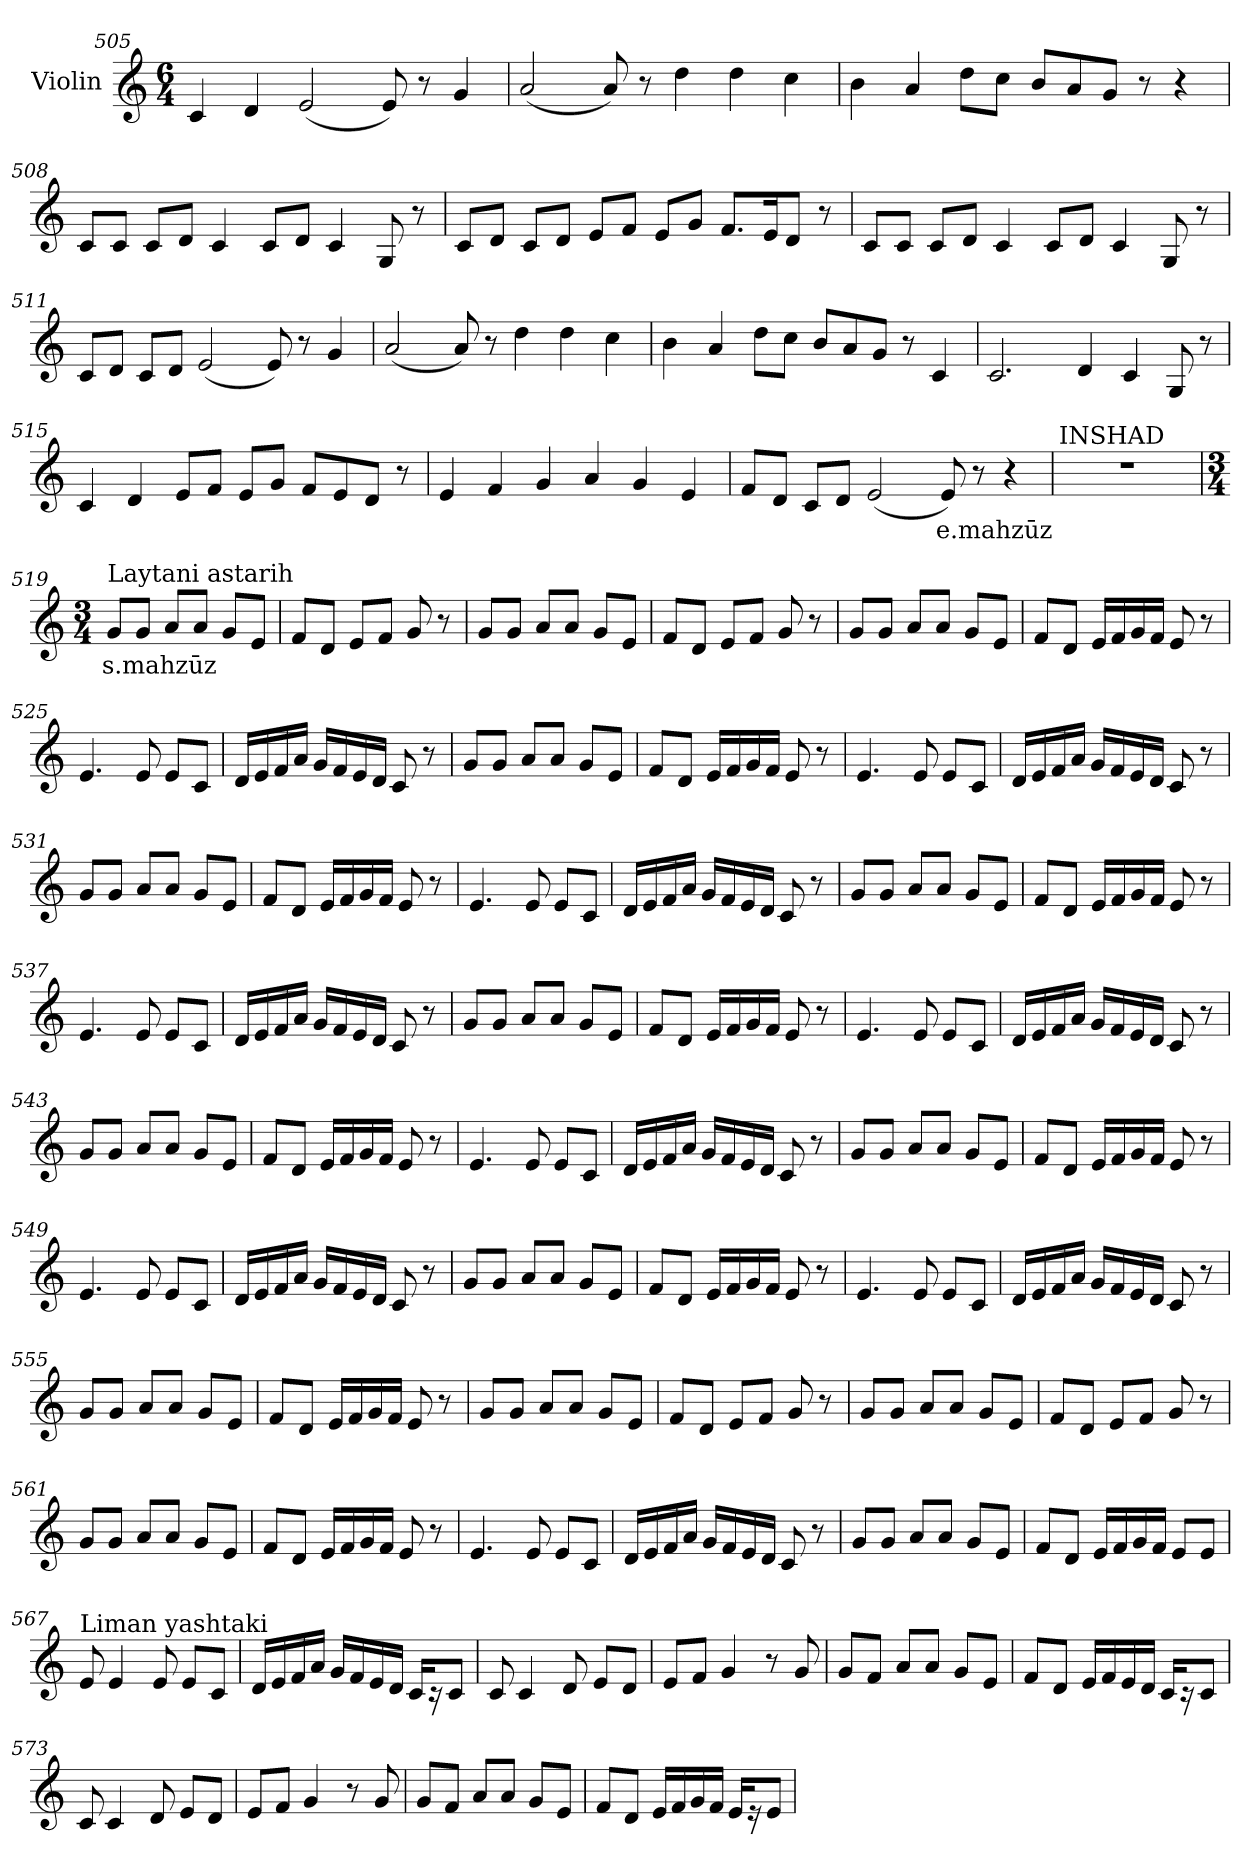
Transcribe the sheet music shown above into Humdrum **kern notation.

**kern	**text
*part1	*part1
*staff1	*staff1
*I"Violin	*
*clefG2	*
*k[]	*
*M6/4	*
=505	=505
4c/	.
4d/	.
(<2e/	.
8e/)	.
8r	.
4g/	.
=506	=506
(<2a/	.
8a/)	.
8r	.
4dd\	.
4dd\	.
4cc\	.
=507	=507
4b\	.
4a/	.
8dd\L	.
8cc\J	.
8b/L	.
8a/	.
8g/J	.
8r	.
4r	.
!!LO:LB:g=z
=508	=508
8c/L	.
8c/J	.
8c/L	.
8d/J	.
4c/	.
8c/L	.
8d/J	.
4c/	.
8G/	.
8r	.
=509	=509
8c/L	.
8d/J	.
8c/L	.
8d/J	.
8e/L	.
8f/J	.
8e/L	.
8g/J	.
8.f/L	.
16e/K	.
8d/J	.
8r	.
=510	=510
8c/L	.
8c/J	.
8c/L	.
8d/J	.
4c/	.
8c/L	.
8d/J	.
4c/	.
8G/	.
8r	.
!!LO:LB:g=z
=511	=511
8c/L	.
8d/J	.
8c/L	.
8d/J	.
(<2e/	.
8e/)	.
8r	.
4g/	.
=512	=512
(<2a/	.
8a/)	.
8r	.
4dd\	.
4dd\	.
4cc\	.
=513	=513
4b\	.
4a/	.
8dd\L	.
8cc\J	.
8b/L	.
8a/	.
8g/J	.
8r	.
4c/	.
=514	=514
2.c/	.
4d/	.
4c/	.
8G/	.
8r	.
!!LO:LB:g=z
=515	=515
4c/	.
4d/	.
8e/L	.
8f/J	.
8e/L	.
8g/J	.
8f/L	.
8e/	.
8d/J	.
8r	.
=516	=516
4e/	.
4f/	.
4g/	.
4a/	.
4g/	.
4e/	.
=517	=517
8f/L	.
8d/J	.
8c/L	.
8d/J	.
(<2e/	.
!	!LO:LY:b
8e/)	e.mahzūz
8r	.
4r	.
=518	=518
!LO:TX:a:t=INSHAD	!
1.r	.
!!LO:LB:g=z
=519	=519
*M3/4	*
*MM80	*
!LO:TX:a:t=Laytani astarih	!
!	!LO:LY:b
8g/L	s.mahzūz
8g/J	.
8a/L	.
8a/J	.
8g/L	.
8e/J	.
=520	=520
8f/L	.
8d/J	.
8e/L	.
8f/J	.
8g/	.
8r	.
=521	=521
8g/L	.
8g/J	.
8a/L	.
8a/J	.
8g/L	.
8e/J	.
=522	=522
8f/L	.
8d/J	.
8e/L	.
8f/J	.
8g/	.
8r	.
=523	=523
8g/L	.
8g/J	.
8a/L	.
8a/J	.
8g/L	.
8e/J	.
=524	=524
8f/L	.
8d/J	.
16e/LL	.
16f/	.
16g/	.
16f/JJ	.
8e/	.
8r	.
!!LO:LB:g=z
=525	=525
4.e/	.
8e/	.
8e/L	.
8c/J	.
=526	=526
16d/LL	.
16e/	.
16f/	.
16a/JJ	.
16g/LL	.
16f/	.
16e/	.
16d/JJ	.
8c/	.
8r	.
=527	=527
8g/L	.
8g/J	.
8a/L	.
8a/J	.
8g/L	.
8e/J	.
=528	=528
8f/L	.
8d/J	.
16e/LL	.
16f/	.
16g/	.
16f/JJ	.
8e/	.
8r	.
=529	=529
4.e/	.
8e/	.
8e/L	.
8c/J	.
!!LO:PB:g=z
=530	=530
16d/LL	.
16e/	.
16f/	.
16a/JJ	.
16g/LL	.
16f/	.
16e/	.
16d/JJ	.
8c/	.
8r	.
=531	=531
8g/L	.
8g/J	.
8a/L	.
8a/J	.
8g/L	.
8e/J	.
=532	=532
8f/L	.
8d/J	.
16e/LL	.
16f/	.
16g/	.
16f/JJ	.
8e/	.
8r	.
=533	=533
4.e/	.
8e/	.
8e/L	.
8c/J	.
=534	=534
16d/LL	.
16e/	.
16f/	.
16a/JJ	.
16g/LL	.
16f/	.
16e/	.
16d/JJ	.
8c/	.
8r	.
!!LO:LB:g=z
=535	=535
8g/L	.
8g/J	.
8a/L	.
8a/J	.
8g/L	.
8e/J	.
=536	=536
8f/L	.
8d/J	.
16e/LL	.
16f/	.
16g/	.
16f/JJ	.
8e/	.
8r	.
=537	=537
4.e/	.
8e/	.
8e/L	.
8c/J	.
=538	=538
16d/LL	.
16e/	.
16f/	.
16a/JJ	.
16g/LL	.
16f/	.
16e/	.
16d/JJ	.
8c/	.
8r	.
=539	=539
8g/L	.
8g/J	.
8a/L	.
8a/J	.
8g/L	.
8e/J	.
!!LO:LB:g=z
=540	=540
8f/L	.
8d/J	.
16e/LL	.
16f/	.
16g/	.
16f/JJ	.
8e/	.
8r	.
=541	=541
4.e/	.
8e/	.
8e/L	.
8c/J	.
=542	=542
16d/LL	.
16e/	.
16f/	.
16a/JJ	.
16g/LL	.
16f/	.
16e/	.
16d/JJ	.
8c/	.
8r	.
=543	=543
8g/L	.
8g/J	.
8a/L	.
8a/J	.
8g/L	.
8e/J	.
=544	=544
8f/L	.
8d/J	.
16e/LL	.
16f/	.
16g/	.
16f/JJ	.
8e/	.
8r	.
!!LO:LB:g=z
=545	=545
4.e/	.
8e/	.
8e/L	.
8c/J	.
=546	=546
16d/LL	.
16e/	.
16f/	.
16a/JJ	.
16g/LL	.
16f/	.
16e/	.
16d/JJ	.
8c/	.
8r	.
=547	=547
8g/L	.
8g/J	.
8a/L	.
8a/J	.
8g/L	.
8e/J	.
=548	=548
8f/L	.
8d/J	.
16e/LL	.
16f/	.
16g/	.
16f/JJ	.
8e/	.
8r	.
=549	=549
4.e/	.
8e/	.
8e/L	.
8c/J	.
!!LO:LB:g=z
=550	=550
16d/LL	.
16e/	.
16f/	.
16a/JJ	.
16g/LL	.
16f/	.
16e/	.
16d/JJ	.
8c/	.
8r	.
=551	=551
8g/L	.
8g/J	.
8a/L	.
8a/J	.
8g/L	.
8e/J	.
=552	=552
8f/L	.
8d/J	.
16e/LL	.
16f/	.
16g/	.
16f/JJ	.
8e/	.
8r	.
=553	=553
4.e/	.
8e/	.
8e/L	.
8c/J	.
=554	=554
16d/LL	.
16e/	.
16f/	.
16a/JJ	.
16g/LL	.
16f/	.
16e/	.
16d/JJ	.
8c/	.
8r	.
!!LO:LB:g=z
=555	=555
8g/L	.
8g/J	.
8a/L	.
8a/J	.
8g/L	.
8e/J	.
=556	=556
8f/L	.
8d/J	.
16e/LL	.
16f/	.
16g/	.
16f/JJ	.
8e/	.
8r	.
=557	=557
8g/L	.
8g/J	.
8a/L	.
8a/J	.
8g/L	.
8e/J	.
=558	=558
8f/L	.
8d/J	.
8e/L	.
8f/J	.
8g/	.
8r	.
=559	=559
8g/L	.
8g/J	.
8a/L	.
8a/J	.
8g/L	.
8e/J	.
=560	=560
8f/L	.
8d/J	.
8e/L	.
8f/J	.
8g/	.
8r	.
!!LO:LB:g=z
=561	=561
8g/L	.
8g/J	.
8a/L	.
8a/J	.
8g/L	.
8e/J	.
=562	=562
8f/L	.
8d/J	.
16e/LL	.
16f/	.
16g/	.
16f/JJ	.
8e/	.
8r	.
=563	=563
4.e/	.
8e/	.
8e/L	.
8c/J	.
=564	=564
16d/LL	.
16e/	.
16f/	.
16a/JJ	.
16g/LL	.
16f/	.
16e/	.
16d/JJ	.
8c/	.
8r	.
=565	=565
8g/L	.
8g/J	.
8a/L	.
8a/J	.
8g/L	.
8e/J	.
!!LO:LB:g=z
=566	=566
8f/L	.
8d/J	.
16e/LL	.
16f/	.
16g/	.
16f/JJ	.
8e/L	.
8e/J	.
=567	=567
!LO:TX:a:t=Liman yashtaki	!
8e/	.
4e/	.
8e/	.
8e/L	.
8c/J	.
=568	=568
16d/LL	.
16e/	.
16f/	.
16a/JJ	.
16g/LL	.
16f/	.
16e/	.
16d/JJ	.
16c/KL	.
16r	.
8c/J	.
=569	=569
8c/	.
4c/	.
8d/	.
8e/L	.
8d/J	.
=570	=570
8e/L	.
8f/J	.
4g/	.
8r	.
8g/	.
!!LO:PB:g=z
=571	=571
8g/L	.
8f/J	.
8a/L	.
8a/J	.
8g/L	.
8e/J	.
=572	=572
8f/L	.
8d/J	.
16e/LL	.
16f/	.
16e/	.
16d/JJ	.
16c/KL	.
16r	.
8c/J	.
=573	=573
8c/	.
4c/	.
8d/	.
8e/L	.
8d/J	.
=574	=574
8e/L	.
8f/J	.
4g/	.
8r	.
8g/	.
=575	=575
8g/L	.
8f/J	.
8a/L	.
8a/J	.
8g/L	.
8e/J	.
!!LO:LB:g=z
=576	=576
8f/L	.
8d/J	.
16e/LL	.
16f/	.
16g/	.
16f/JJ	.
16e/KL	.
16r	.
8e/J	.
=	=
*-	*-
